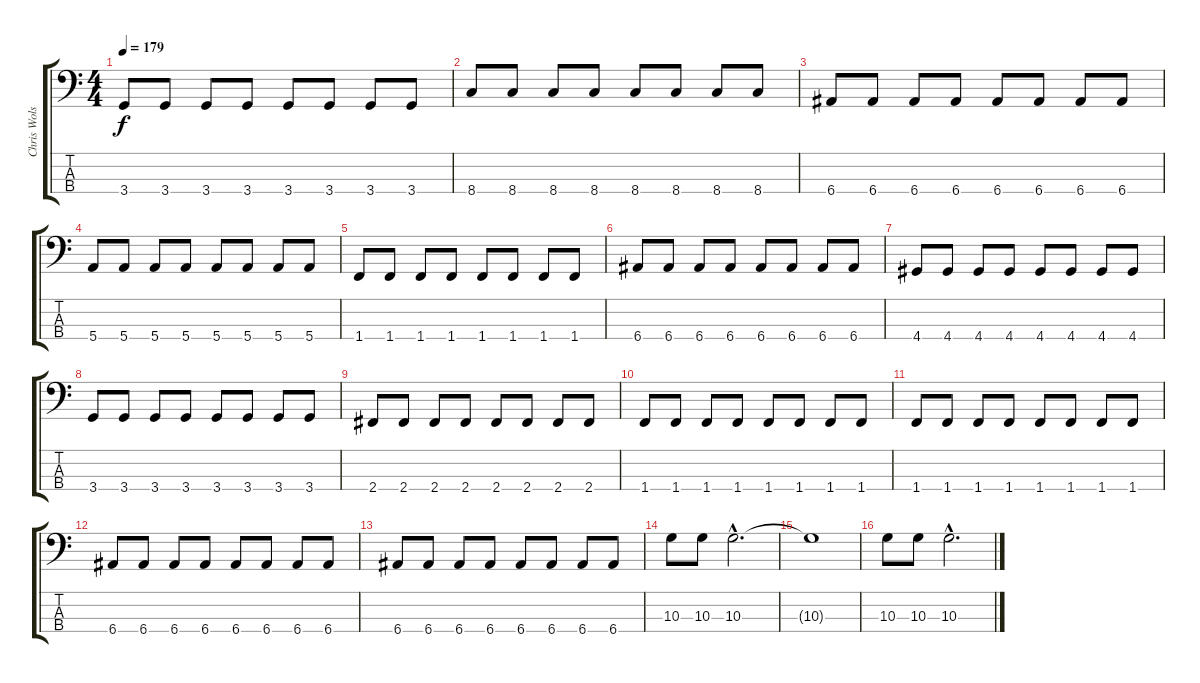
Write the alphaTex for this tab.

\track ("Chris Wolstenholme" "Chris Wols") {instrument electricbassfinger}
\staff {score tabs}
\tuning (G2 D2 A1 E1) {hide}
\ts (4 4)
\tempo 179
\clef f4
\ks c
3.4.8{dy f} 3.4.8 3.4.8 3.4.8 3.4.8 3.4.8 3.4.8 3.4.8 |
8.4.8 8.4.8 8.4.8 8.4.8 8.4.8 8.4.8 8.4.8 8.4.8 |
6.4.8 6.4.8 6.4.8 6.4.8 6.4.8 6.4.8 6.4.8 6.4.8 |
5.4.8 5.4.8 5.4.8 5.4.8 5.4.8 5.4.8 5.4.8 5.4.8 |
1.4.8 1.4.8 1.4.8 1.4.8 1.4.8 1.4.8 1.4.8 1.4.8 |
6.4.8 6.4.8 6.4.8 6.4.8 6.4.8 6.4.8 6.4.8 6.4.8 |
4.4.8 4.4.8 4.4.8 4.4.8 4.4.8 4.4.8 4.4.8 4.4.8 |
3.4.8 3.4.8 3.4.8 3.4.8 3.4.8 3.4.8 3.4.8 3.4.8 |
2.4.8 2.4.8 2.4.8 2.4.8 2.4.8 2.4.8 2.4.8 2.4.8 |
1.4.8 1.4.8 1.4.8 1.4.8 1.4.8 1.4.8 1.4.8 1.4.8 |
1.4.8 1.4.8 1.4.8 1.4.8 1.4.8 1.4.8 1.4.8 1.4.8 |
6.4.8 6.4.8 6.4.8 6.4.8 6.4.8 6.4.8 6.4.8 6.4.8 |
6.4.8 6.4.8 6.4.8 6.4.8 6.4.8 6.4.8 6.4.8 6.4.8 |
10.3.8 10.3.8 10.3{hac}.2{d} |
10.3{t}.1 |
10.3.8 10.3.8 10.3{hac}.2{d}
